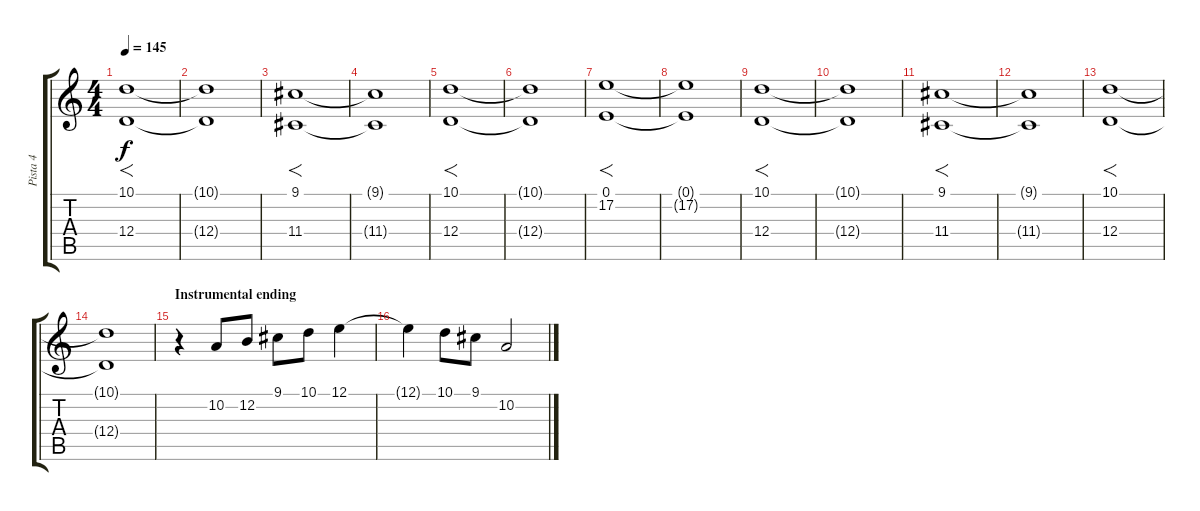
\track ("Pista 4" "Pista 4") {instrument trumpet}
\staff {score tabs}
\tuning (E4 B3 G3 D3 A2 Db2) {hide}
\ts (4 4)
\tempo 145
\clef g2
\ks c
(10.1 12.4).1{f dy f} |
(10.1{t} 12.4{t}).1 |
(9.1 11.4).1{f} |
(9.1{t} 11.4{t}).1 |
(10.1 12.4).1{f} |
(10.1{t} 12.4{t}).1 |
(0.1 17.2).1{f instrument pad4choir} |
(0.1{t} 17.2{t}).1 |
(10.1 12.4).1{f} |
(10.1{t} 12.4{t}).1 |
(9.1 11.4).1{f} |
(9.1{t} 11.4{t}).1 |
(10.1 12.4).1{f} |
(10.1{t} 12.4{t}).1 |
\section ("" "Instrumental ending")
r.4{instrument trumpet} 10.2.8 12.2.8 9.1.8 10.1.8 12.1.4 |
12.1{t}.4 10.1.8 9.1.8 10.2.2
